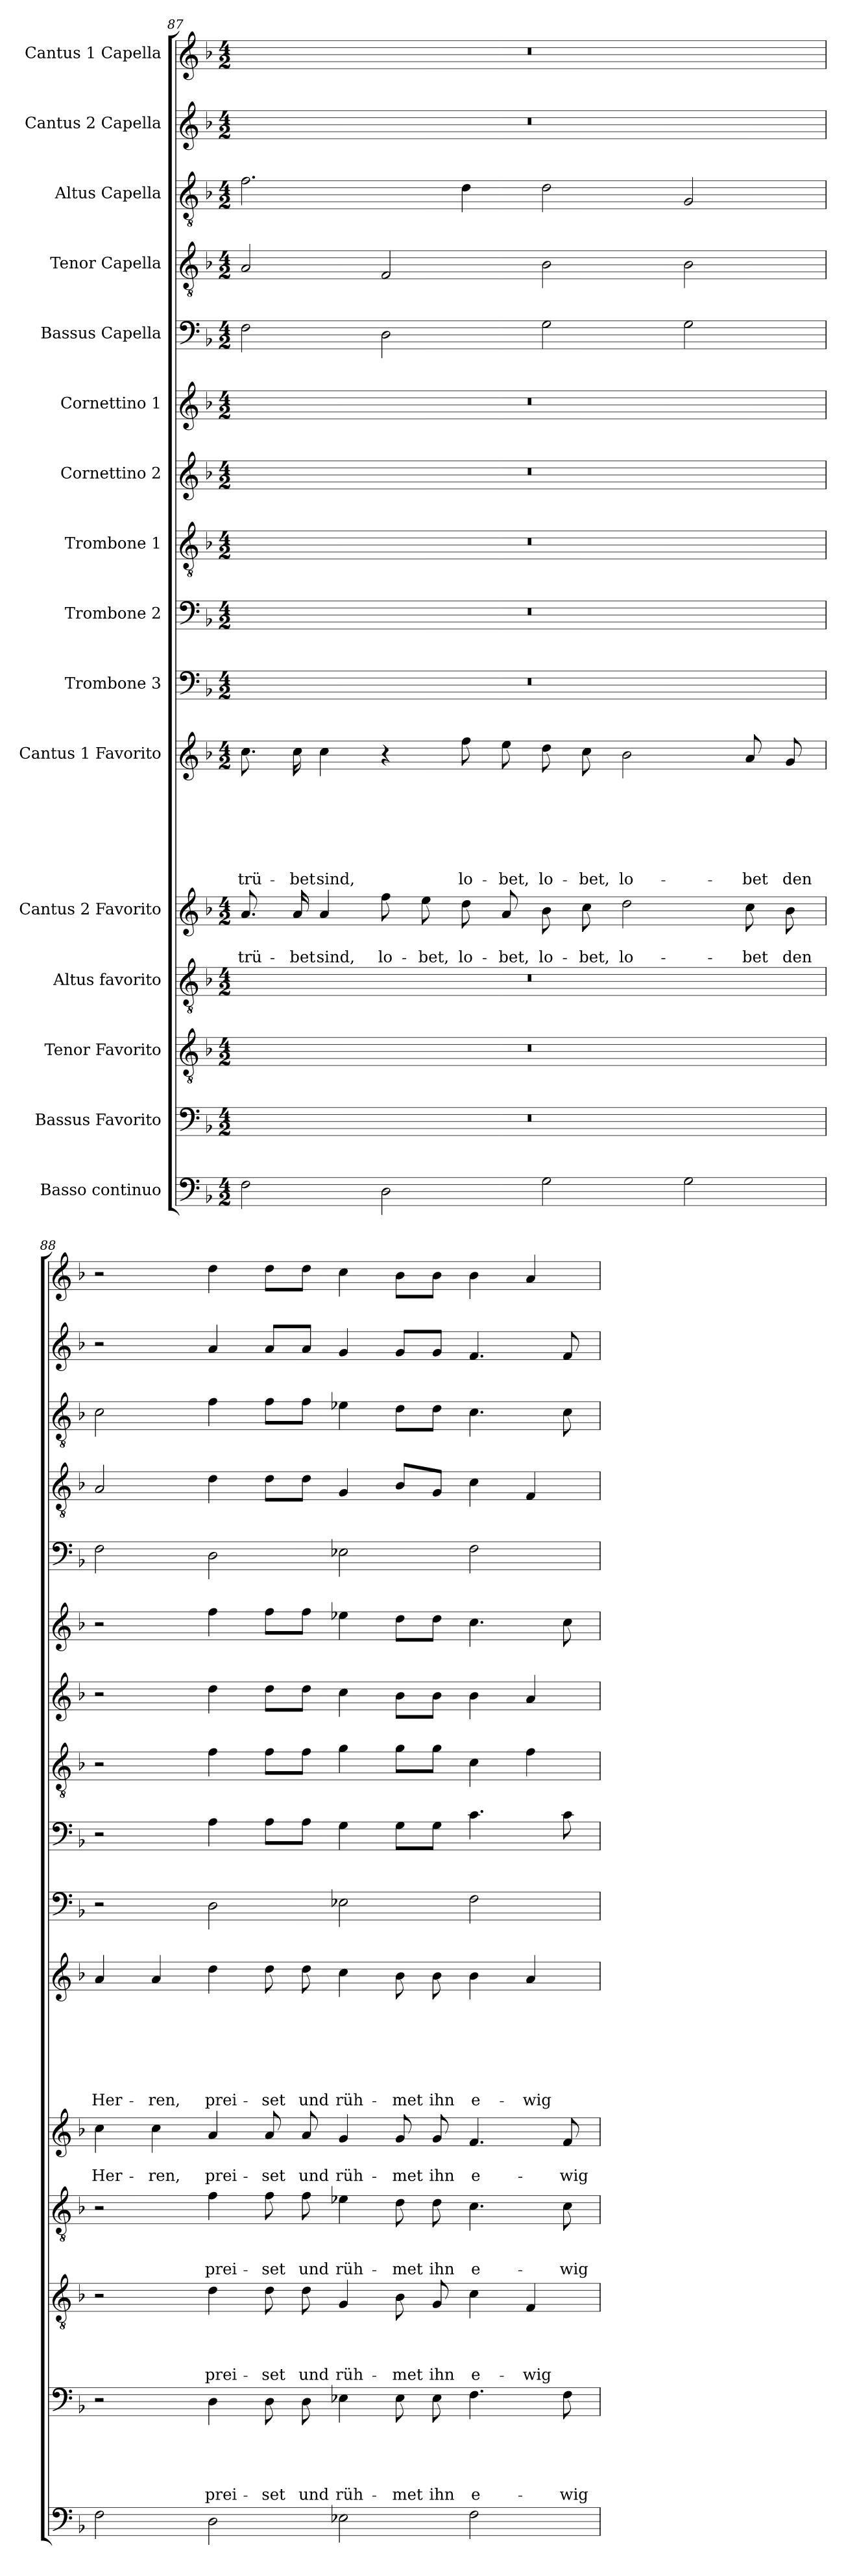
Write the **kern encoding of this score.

**kern	**kern	**text	**text	**text	**text	**text	**kern	**text	**text	**text	**text	**kern	**text	**text	**text	**kern	**text	**text	**kern	**text	**text	**text	**text	**text	**text	**text	**kern	**kern	**kern	**kern	**kern	**kern	**kern	**kern	**kern	**kern
*part16	*part15	*part15	*part15	*part15	*part15	*part15	*part14	*part14	*part14	*part14	*part14	*part13	*part13	*part13	*part13	*part12	*part12	*part12	*part11	*part11	*part11	*part11	*part11	*part11	*part11	*part11	*part10	*part9	*part8	*part7	*part6	*part5	*part4	*part3	*part2	*part1
*staff16	*staff15	*staff15	*staff15	*staff15	*staff15	*staff15	*staff14	*staff14	*staff14	*staff14	*staff14	*staff13	*staff13	*staff13	*staff13	*staff12	*staff12	*staff12	*staff11	*staff11	*staff11	*staff11	*staff11	*staff11	*staff11	*staff11	*staff10	*staff9	*staff8	*staff7	*staff6	*staff5	*staff4	*staff3	*staff2	*staff1
*I"Basso continuo	*I"Bassus Favorito	*	*	*	*	*	*I"Tenor Favorito	*	*	*	*	*I"Altus favorito	*	*	*	*I"Cantus 2 Favorito	*	*	*I"Cantus 1 Favorito	*	*	*	*	*	*	*	*I"Trombone 3	*I"Trombone 2	*I"Trombone 1	*I"Cornettino 2	*I"Cornettino 1	*I"Bassus Capella	*I"Tenor Capella	*I"Altus Capella	*I"Cantus 2 Capella	*I"Cantus 1 Capella
!!LO:PB:g=z
*clefF4	*clefF4	*	*	*	*	*	*clefGv2	*	*	*	*	*clefGv2	*	*	*	*clefG2	*	*	*clefG2	*	*	*	*	*	*	*	*clefF4	*clefF4	*clefGv2	*clefG2	*clefG2	*clefF4	*clefGv2	*clefGv2	*clefG2	*clefG2
*k[b-]	*k[b-]	*	*	*	*	*	*k[b-]	*	*	*	*	*k[b-]	*	*	*	*k[b-]	*	*	*k[b-]	*	*	*	*	*	*	*	*k[b-]	*k[b-]	*k[b-]	*k[b-]	*k[b-]	*k[b-]	*k[b-]	*k[b-]	*k[b-]	*k[b-]
*F:	*F:	*	*	*	*	*	*F:	*	*	*	*	*F:	*	*	*	*F:	*	*	*F:	*	*	*	*	*	*	*	*F:	*F:	*F:	*F:	*F:	*F:	*F:	*F:	*F:	*F:
*M4/2	*M4/2	*	*	*	*	*	*M4/2	*	*	*	*	*M4/2	*	*	*	*M4/2	*	*	*M4/2	*	*	*	*	*	*	*	*M4/2	*M4/2	*M4/2	*M4/2	*M4/2	*M4/2	*M4/2	*M4/2	*M4/2	*M4/2
=87	=87	=87	=87	=87	=87	=87	=87	=87	=87	=87	=87	=87	=87	=87	=87	=87	=87	=87	=87	=87	=87	=87	=87	=87	=87	=87	=87	=87	=87	=87	=87	=87	=87	=87	=87	=87
!	!	!	!	!	!	!	!	!	!	!	!	!	!	!	!	!	!	!LO:LY:b	!	!	!	!	!	!	!	!LO:LY:b	!	!	!	!	!	!	!	!	!	!
2F\	0r	.	.	.	.	.	0r	.	.	.	.	0r	.	.	.	8.a/	.	-trü-	8.cc\	.	.	.	.	.	.	-trü-	0r	0r	0r	0r	0r	2F\	2A/	2.f\	0r	0r
!	!	!	!	!	!	!	!	!	!	!	!	!	!	!	!	!	!	!LO:LY:b	!	!	!	!	!	!	!	!LO:LY:b	!	!	!	!	!	!	!	!	!	!
.	.	.	.	.	.	.	.	.	.	.	.	.	.	.	.	16a/	.	-bet	16cc\	.	.	.	.	.	.	-bet	.	.	.	.	.	.	.	.	.	.
!	!	!	!	!	!	!	!	!	!	!	!	!	!	!	!	!	!	!LO:LY:b	!	!	!	!	!	!	!	!LO:LY:b	!	!	!	!	!	!	!	!	!	!
.	.	.	.	.	.	.	.	.	.	.	.	.	.	.	.	4a/	.	sind,	4cc\	.	.	.	.	.	.	sind,	.	.	.	.	.	.	.	.	.	.
!	!	!	!	!	!	!	!	!	!	!	!	!	!	!	!	!	!	!LO:LY:b	!	!	!	!	!	!	!	!	!	!	!	!	!	!	!	!	!	!
2D\	.	.	.	.	.	.	.	.	.	.	.	.	.	.	.	8ff\	.	lo-	4r	.	.	.	.	.	.	.	.	.	.	.	.	2D\	2F/	.	.	.
!	!	!	!	!	!	!	!	!	!	!	!	!	!	!	!	!	!	!LO:LY:b	!	!	!	!	!	!	!	!	!	!	!	!	!	!	!	!	!	!
.	.	.	.	.	.	.	.	.	.	.	.	.	.	.	.	8ee\	.	-bet,	.	.	.	.	.	.	.	.	.	.	.	.	.	.	.	.	.	.
!	!	!	!	!	!	!	!	!	!	!	!	!	!	!	!	!	!	!LO:LY:b	!	!	!	!	!	!	!	!LO:LY:b	!	!	!	!	!	!	!	!	!	!
.	.	.	.	.	.	.	.	.	.	.	.	.	.	.	.	8dd\	.	lo-	8ff\	.	.	.	.	.	.	lo-	.	.	.	.	.	.	.	4d\	.	.
!	!	!	!	!	!	!	!	!	!	!	!	!	!	!	!	!	!	!LO:LY:b	!	!	!	!	!	!	!	!LO:LY:b	!	!	!	!	!	!	!	!	!	!
.	.	.	.	.	.	.	.	.	.	.	.	.	.	.	.	8a/	.	-bet,	8ee\	.	.	.	.	.	.	-bet,	.	.	.	.	.	.	.	.	.	.
!	!	!	!	!	!	!	!	!	!	!	!	!	!	!	!	!	!	!LO:LY:b	!	!	!	!	!	!	!	!LO:LY:b	!	!	!	!	!	!	!	!	!	!
2G\	.	.	.	.	.	.	.	.	.	.	.	.	.	.	.	8b-\	.	lo-	8dd\	.	.	.	.	.	.	lo-	.	.	.	.	.	2G\	2B-\	2d\	.	.
!	!	!	!	!	!	!	!	!	!	!	!	!	!	!	!	!	!	!LO:LY:b	!	!	!	!	!	!	!	!LO:LY:b	!	!	!	!	!	!	!	!	!	!
.	.	.	.	.	.	.	.	.	.	.	.	.	.	.	.	8cc\	.	-bet,	8cc\	.	.	.	.	.	.	-bet,	.	.	.	.	.	.	.	.	.	.
!	!	!	!	!	!	!	!	!	!	!	!	!	!	!	!	!	!	!LO:LY:b	!	!	!	!	!	!	!	!LO:LY:b	!	!	!	!	!	!	!	!	!	!
.	.	.	.	.	.	.	.	.	.	.	.	.	.	.	.	2dd\	.	lo-	2b-\	.	.	.	.	.	.	lo-	.	.	.	.	.	.	.	.	.	.
2G\	.	.	.	.	.	.	.	.	.	.	.	.	.	.	.	.	.	.	.	.	.	.	.	.	.	.	.	.	.	.	.	2G\	2B-\	2G/	.	.
!	!	!	!	!	!	!	!	!	!	!	!	!	!	!	!	!	!	!LO:LY:b	!	!	!	!	!	!	!	!LO:LY:b	!	!	!	!	!	!	!	!	!	!
.	.	.	.	.	.	.	.	.	.	.	.	.	.	.	.	8cc\	.	-bet	8a/	.	.	.	.	.	.	-bet	.	.	.	.	.	.	.	.	.	.
!	!	!	!	!	!	!	!	!	!	!	!	!	!	!	!	!	!	!LO:LY:b	!	!	!	!	!	!	!	!LO:LY:b	!	!	!	!	!	!	!	!	!	!
.	.	.	.	.	.	.	.	.	.	.	.	.	.	.	.	8b-\	.	den	8g/	.	.	.	.	.	.	den	.	.	.	.	.	.	.	.	.	.
=88	=88	=88	=88	=88	=88	=88	=88	=88	=88	=88	=88	=88	=88	=88	=88	=88	=88	=88	=88	=88	=88	=88	=88	=88	=88	=88	=88	=88	=88	=88	=88	=88	=88	=88	=88	=88
!	!	!	!	!	!	!	!	!	!	!	!	!	!	!	!	!	!	!LO:LY:b	!	!	!	!	!	!	!	!LO:LY:b	!	!	!	!	!	!	!	!	!	!
2F\	2r	.	.	.	.	.	2r	.	.	.	.	2r	.	.	.	4cc\	.	Her-	4a/	.	.	.	.	.	.	Her-	2r	2r	2r	2r	2r	2F\	2A/	2c\	2r	2r
!	!	!	!	!	!	!	!	!	!	!	!	!	!	!	!	!	!	!LO:LY:b	!	!	!	!	!	!	!	!LO:LY:b	!	!	!	!	!	!	!	!	!	!
.	.	.	.	.	.	.	.	.	.	.	.	.	.	.	.	4cc\	.	-ren,	4a/	.	.	.	.	.	.	-ren,	.	.	.	.	.	.	.	.	.	.
!	!	!	!	!	!	!LO:LY:b	!	!	!	!	!LO:LY:b	!	!	!	!LO:LY:b	!	!	!LO:LY:b	!	!	!	!	!	!	!	!LO:LY:b	!	!	!	!	!	!	!	!	!	!
2D\	4D\	.	.	.	.	prei-	4d\	.	.	.	prei-	4f\	.	.	prei-	4a/	.	prei-	4dd\	.	.	.	.	.	.	prei-	2D\	4A\	4f\	4dd\	4ff\	2D\	4d\	4f\	4a/	4dd\
!	!	!	!	!	!	!LO:LY:b	!	!	!	!	!LO:LY:b	!	!	!	!LO:LY:b	!	!	!LO:LY:b	!	!	!	!	!	!	!	!LO:LY:b	!	!	!	!	!	!	!	!	!	!
.	8D\	.	.	.	.	-set	8d\	.	.	.	-set	8f\	.	.	-set	8a/	.	-set	8dd\	.	.	.	.	.	.	-set	.	8A\L	8f\L	8dd\L	8ff\L	.	8d\L	8f\L	8a/L	8dd\L
!	!	!	!	!	!	!LO:LY:b	!	!	!	!	!LO:LY:b	!	!	!	!LO:LY:b	!	!	!LO:LY:b	!	!	!	!	!	!	!	!LO:LY:b	!	!	!	!	!	!	!	!	!	!
.	8D\	.	.	.	.	und	8d\	.	.	.	und	8f\	.	.	und	8a/	.	und	8dd\	.	.	.	.	.	.	und	.	8A\J	8f\J	8dd\J	8ff\J	.	8d\J	8f\J	8a/J	8dd\J
!	!	!	!	!	!	!LO:LY:b	!	!	!	!	!LO:LY:b	!	!	!	!LO:LY:b	!	!	!LO:LY:b	!	!	!	!	!	!	!	!LO:LY:b	!	!	!	!	!	!	!	!	!	!
2E-X\	4E-X\	.	.	.	.	rüh-	4G/	.	.	.	rüh-	4e-X\	.	.	rüh-	4g/	.	rüh-	4cc\	.	.	.	.	.	.	rüh-	2E-X\	4G\	4g\	4cc\	4ee-X\	2E-X\	4G/	4e-X\	4g/	4cc\
!	!	!	!	!	!	!LO:LY:b	!	!	!	!	!LO:LY:b	!	!	!	!LO:LY:b	!	!	!LO:LY:b	!	!	!	!	!	!	!	!LO:LY:b	!	!	!	!	!	!	!	!	!	!
.	8E-\	.	.	.	.	-met	8B-\	.	.	.	-met	8d\	.	.	-met	8g/	.	-met	8b-\	.	.	.	.	.	.	-met	.	8G\L	8g\L	8b-\L	8dd\L	.	8B-/L	8d\L	8g/L	8b-\L
!	!	!	!	!	!	!LO:LY:b	!	!	!	!	!LO:LY:b	!	!	!	!LO:LY:b	!	!	!LO:LY:b	!	!	!	!	!	!	!	!LO:LY:b	!	!	!	!	!	!	!	!	!	!
.	8E-\	.	.	.	.	ihn	8G/	.	.	.	ihn	8d\	.	.	ihn	8g/	.	ihn	8b-\	.	.	.	.	.	.	ihn	.	8G\J	8g\J	8b-\J	8dd\J	.	8G/J	8d\J	8g/J	8b-\J
!	!	!	!	!	!	!LO:LY:b	!	!	!	!	!LO:LY:b	!	!	!	!LO:LY:b	!	!	!LO:LY:b	!	!	!	!	!	!	!	!LO:LY:b	!	!	!	!	!	!	!	!	!	!
2F\	4.F\	.	.	.	.	e-	4c\	.	.	.	e-	4.c\	.	.	e-	4.f/	.	e-	4b-\	.	.	.	.	.	.	e-	2F\	4.c\	4c\	4b-\	4.cc\	2F\	4c\	4.c\	4.f/	4b-\
!	!	!	!	!	!	!	!	!	!	!	!LO:LY:b	!	!	!	!	!	!	!	!	!	!	!	!	!	!	!LO:LY:b	!	!	!	!	!	!	!	!	!	!
.	.	.	.	.	.	.	4F/	.	.	.	-wig-	.	.	.	.	.	.	.	4a/	.	.	.	.	.	.	-wig-	.	.	4f\	4a/	.	.	4F/	.	.	4a/
!	!	!	!	!	!	!LO:LY:b	!	!	!	!	!	!	!	!	!LO:LY:b	!	!	!LO:LY:b	!	!	!	!	!	!	!	!	!	!	!	!	!	!	!	!	!	!
.	8F\	.	.	.	.	-wig-	.	.	.	.	.	8c\	.	.	-wig-	8f/	.	-wig-	.	.	.	.	.	.	.	.	.	8c\	.	.	8cc\	.	.	8c\	8f/	.
=	=	=	=	=	=	=	=	=	=	=	=	=	=	=	=	=	=	=	=	=	=	=	=	=	=	=	=	=	=	=	=	=	=	=	=	=
*-	*-	*-	*-	*-	*-	*-	*-	*-	*-	*-	*-	*-	*-	*-	*-	*-	*-	*-	*-	*-	*-	*-	*-	*-	*-	*-	*-	*-	*-	*-	*-	*-	*-	*-	*-	*-
